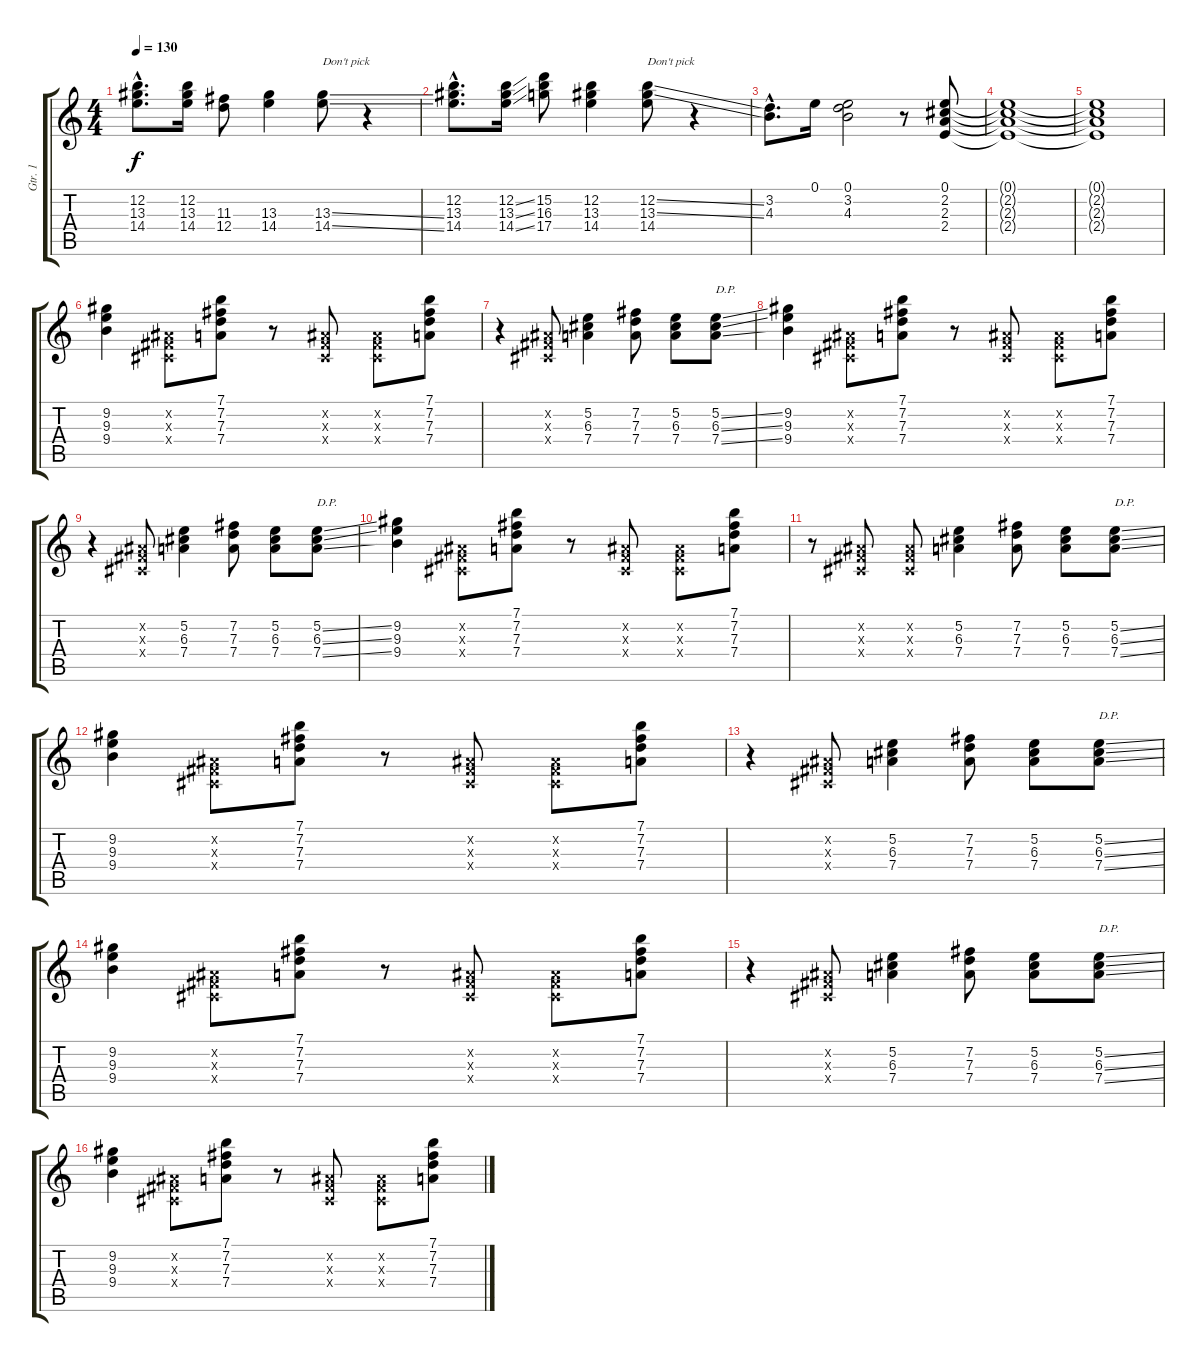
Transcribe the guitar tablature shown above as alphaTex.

\track ("Gtr. 1" "Gtr. 1") {instrument overdrivenguitar}
\staff {score tabs}
\tuning (E4 B3 G3 D3 A2 E2) {hide}
\ts (4 4)
\tempo 130
\clef g2
\ks c
(12.2{hac} 13.3{hac} 14.4{hac}).8{d dy f} (12.2 13.3 14.4).16 (11.3 12.4).8 (13.3 14.4).4 (13.3{ss} 14.4{ss}).8{txt "Don't pick"} r.4 |
(12.2{hac} 13.3{hac} 14.4{hac}).8{d} (12.2{ss} 13.3{ss} 14.4{ss}).16 (15.2 16.3 17.4).8 (12.2 13.3 14.4).4 (12.2{ss} 13.3{ss} 14.4).8{txt "Don't pick"} r.4 |
(3.2{hac} 4.3{hac}).8{d} 0.1.16 (0.1 3.2 4.3).2 r.8 (0.1 2.2 2.3 2.4).8 |
(0.1{t} 2.2{t} 2.3{t} 2.4{t}).1 |
(0.1{t} 2.2{t} 2.3{t} 2.4{t}).1 |
(9.2 9.3 9.4).4 (-1.2{x} -1.3{x} -1.4{x}).8 (7.1 7.2 7.3 7.4).8 r.8 (-1.2{x} -1.3{x} -1.4{x}).8 (-1.2{x} -1.3{x} -1.4{x}).8 (7.1 7.2 7.3 7.4).8 |
r.4 (-1.2{x} -1.3{x} -1.4{x}).8 (5.2 6.3 7.4).4 (7.2 7.3 7.4).8 (5.2 6.3 7.4).8 (5.2{ss} 6.3{ss} 7.4{ss}).8{txt "D.P."} |
(9.2 9.3 9.4).4 (-1.2{x} -1.3{x} -1.4{x}).8 (7.1 7.2 7.3 7.4).8 r.8 (-1.2{x} -1.3{x} -1.4{x}).8 (-1.2{x} -1.3{x} -1.4{x}).8 (7.1 7.2 7.3 7.4).8 |
r.4 (-1.2{x} -1.3{x} -1.4{x}).8 (5.2 6.3 7.4).4 (7.2 7.3 7.4).8 (5.2 6.3 7.4).8 (5.2{ss} 6.3{ss} 7.4{ss}).8{txt "D.P."} |
(9.2 9.3 9.4).4 (-1.2{x} -1.3{x} -1.4{x}).8 (7.1 7.2 7.3 7.4).8 r.8 (-1.2{x} -1.3{x} -1.4{x}).8 (-1.2{x} -1.3{x} -1.4{x}).8 (7.1 7.2 7.3 7.4).8 |
r.8 (-1.2{x} -1.3{x} -1.4{x}).8 (-1.2{x} -1.3{x} -1.4{x}).8 (5.2 6.3 7.4).4 (7.2 7.3 7.4).8 (5.2 6.3 7.4).8 (5.2{ss} 6.3{ss} 7.4{ss}).8{txt "D.P."} |
(9.2 9.3 9.4).4 (-1.2{x} -1.3{x} -1.4{x}).8 (7.1 7.2 7.3 7.4).8 r.8 (-1.2{x} -1.3{x} -1.4{x}).8 (-1.2{x} -1.3{x} -1.4{x}).8 (7.1 7.2 7.3 7.4).8 |
r.4 (-1.2{x} -1.3{x} -1.4{x}).8 (5.2 6.3 7.4).4 (7.2 7.3 7.4).8 (5.2 6.3 7.4).8 (5.2{ss} 6.3{ss} 7.4{ss}).8{txt "D.P."} |
(9.2 9.3 9.4).4 (-1.2{x} -1.3{x} -1.4{x}).8 (7.1 7.2 7.3 7.4).8 r.8 (-1.2{x} -1.3{x} -1.4{x}).8 (-1.2{x} -1.3{x} -1.4{x}).8 (7.1 7.2 7.3 7.4).8 |
r.4 (-1.2{x} -1.3{x} -1.4{x}).8 (5.2 6.3 7.4).4 (7.2 7.3 7.4).8 (5.2 6.3 7.4).8 (5.2{ss} 6.3{ss} 7.4{ss}).8{txt "D.P."} |
(9.2 9.3 9.4).4 (-1.2{x} -1.3{x} -1.4{x}).8 (7.1 7.2 7.3 7.4).8 r.8 (-1.2{x} -1.3{x} -1.4{x}).8 (-1.2{x} -1.3{x} -1.4{x}).8 (7.1 7.2 7.3 7.4).8
